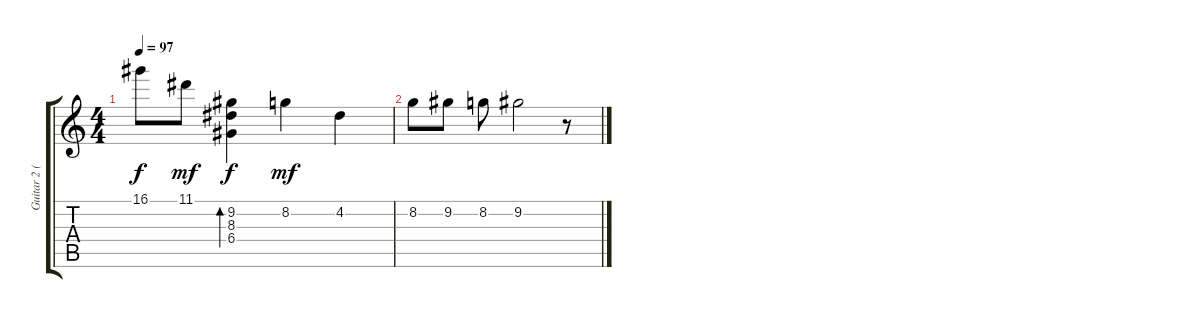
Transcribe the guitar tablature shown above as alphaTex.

\track ("Guitar 2 (clear)   Jody Porter" "Guitar 2 (") {instrument electricguitarclean}
\staff {score tabs}
\tuning (E4 B3 G3 D3 A2 E2) {hide}
\ts (4 4)
\tempo 97
\clef g2
\ks c
16.1{t}.8{dy f} 11.1.8{dy mf} (9.2 8.3 6.4).4{bd 240 dy f} 8.2.4{dy mf} 4.2.4 |
8.2.8 9.2.8 8.2.8 9.2.2 r.8
